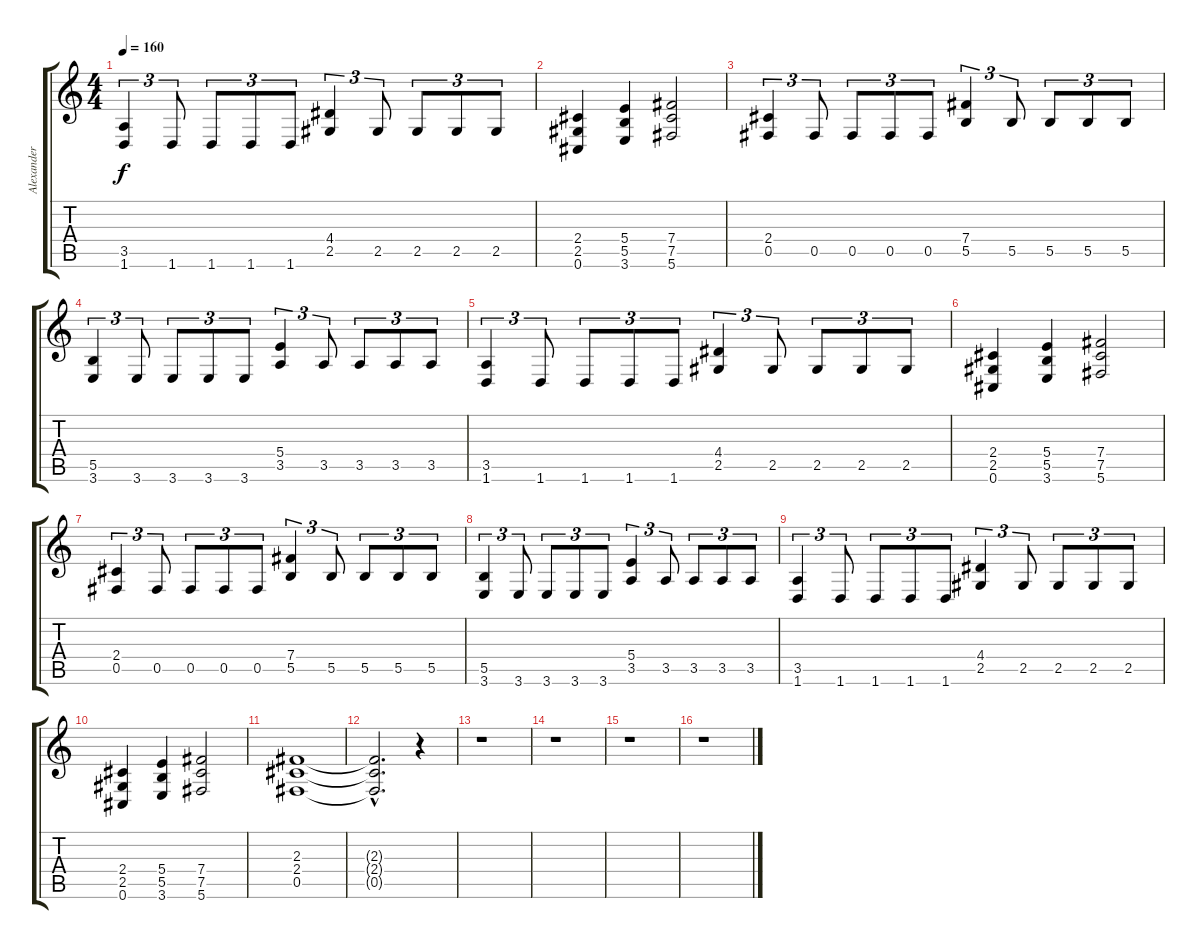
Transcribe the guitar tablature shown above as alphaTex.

\track ("Alexander Kuoppala" "Alexander ") {instrument distortionguitar}
\staff {score tabs}
\tuning (Db4 Ab3 E3 B2 Gb2 Db2) {hide}
\ts (4 4)
\tempo 160
\clef g2
\ks c
(3.5 1.6).4{tu (3 2) dy f} 1.6.8{tu (3 2)} 1.6.8{tu (3 2)} 1.6.8{tu (3 2)} 1.6.8{tu (3 2)} (4.4 2.5).4{tu (3 2)} 2.5.8{tu (3 2)} 2.5.8{tu (3 2)} 2.5.8{tu (3 2)} 2.5.8{tu (3 2)} |
(2.4 2.5 0.6).4 (5.4 5.5 3.6).4 (7.4 7.5 5.6).2 |
(2.4 0.5).4{tu (3 2)} 0.5.8{tu (3 2)} 0.5.8{tu (3 2)} 0.5.8{tu (3 2)} 0.5.8{tu (3 2)} (7.4 5.5).4{tu (3 2)} 5.5.8{tu (3 2)} 5.5.8{tu (3 2)} 5.5.8{tu (3 2)} 5.5.8{tu (3 2)} |
(5.5 3.6).4{tu (3 2)} 3.6.8{tu (3 2)} 3.6.8{tu (3 2)} 3.6.8{tu (3 2)} 3.6.8{tu (3 2)} (5.4 3.5).4{tu (3 2)} 3.5.8{tu (3 2)} 3.5.8{tu (3 2)} 3.5.8{tu (3 2)} 3.5.8{tu (3 2)} |
(3.5 1.6).4{tu (3 2)} 1.6.8{tu (3 2)} 1.6.8{tu (3 2)} 1.6.8{tu (3 2)} 1.6.8{tu (3 2)} (4.4 2.5).4{tu (3 2)} 2.5.8{tu (3 2)} 2.5.8{tu (3 2)} 2.5.8{tu (3 2)} 2.5.8{tu (3 2)} |
(2.4 2.5 0.6).4 (5.4 5.5 3.6).4 (7.4 7.5 5.6).2 |
(2.4 0.5).4{tu (3 2)} 0.5.8{tu (3 2)} 0.5.8{tu (3 2)} 0.5.8{tu (3 2)} 0.5.8{tu (3 2)} (7.4 5.5).4{tu (3 2)} 5.5.8{tu (3 2)} 5.5.8{tu (3 2)} 5.5.8{tu (3 2)} 5.5.8{tu (3 2)} |
(5.5 3.6).4{tu (3 2)} 3.6.8{tu (3 2)} 3.6.8{tu (3 2)} 3.6.8{tu (3 2)} 3.6.8{tu (3 2)} (5.4 3.5).4{tu (3 2)} 3.5.8{tu (3 2)} 3.5.8{tu (3 2)} 3.5.8{tu (3 2)} 3.5.8{tu (3 2)} |
(3.5 1.6).4{tu (3 2)} 1.6.8{tu (3 2)} 1.6.8{tu (3 2)} 1.6.8{tu (3 2)} 1.6.8{tu (3 2)} (4.4 2.5).4{tu (3 2)} 2.5.8{tu (3 2)} 2.5.8{tu (3 2)} 2.5.8{tu (3 2)} 2.5.8{tu (3 2)} |
(2.4 2.5 0.6).4 (5.4 5.5 3.6).4 (7.4 7.5 5.6).2 |
(2.3 2.4 0.5).1 |
(2.3{hac t} 2.4{hac t} 0.5{hac t}).2{d} r.4 |
r.1 |
r.1 |
r.1 |
r.1
